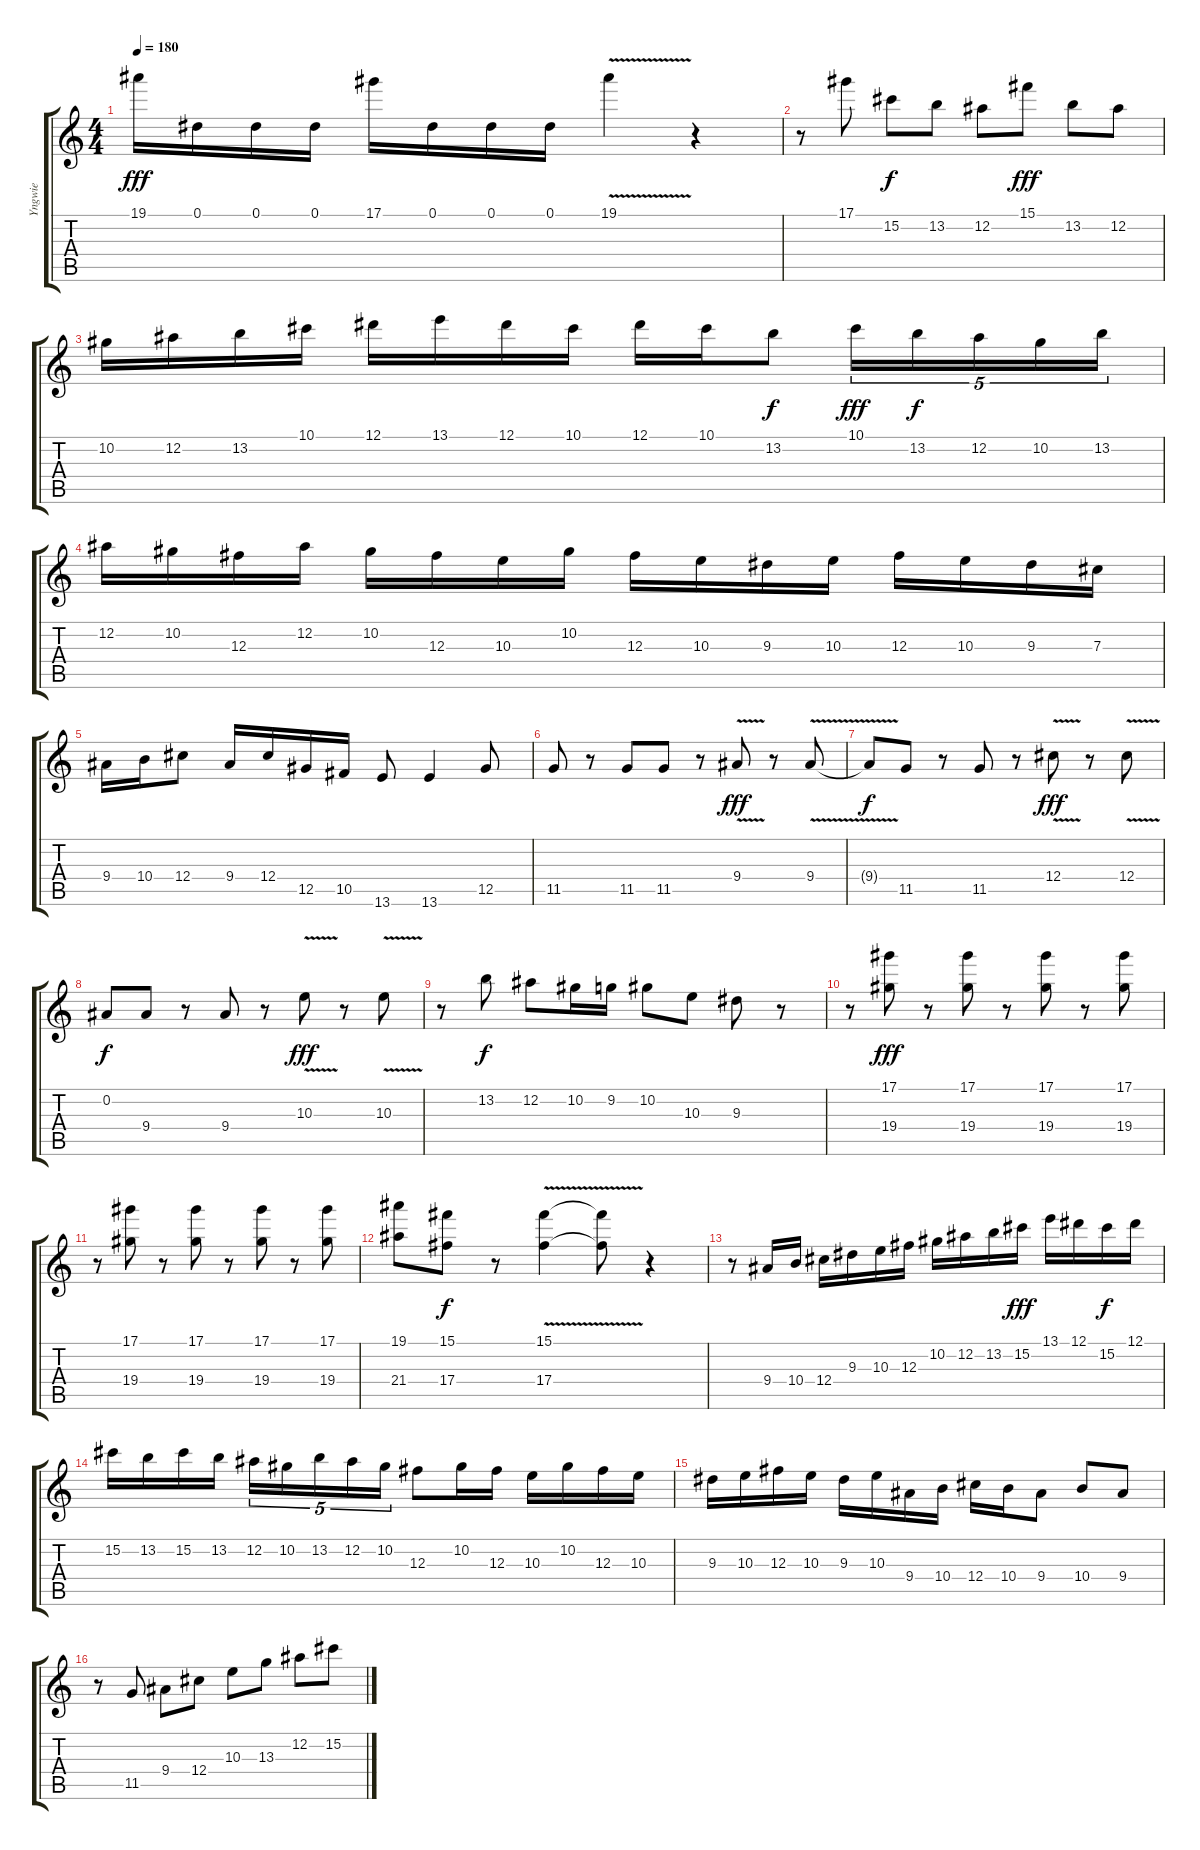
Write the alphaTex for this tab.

\track ("Yngwie" "Yngwie") {instrument acousticguitarnylon}
\staff {score tabs}
\tuning (Eb4 Bb3 Gb3 Db3 Ab2 Eb2) {hide}
\ts (4 4)
\tempo 180
\clef g2
\ks c
19.1.16{dy fff} 0.1.16 0.1.16 0.1.16 17.1.16 0.1.16 0.1.16 0.1.16 19.1{v}.4 r.4 |
r.8 17.1.8 15.2.8{dy f} 13.2.8 12.2.8 15.1.8{dy fff} 13.2.8 12.2.8 |
10.2.16 12.2.16 13.2.16 10.1.16 12.1.16 13.1.16 12.1.16 10.1.16 12.1.16 10.1.16 13.2.8{dy f} 10.1.16{tu (5 4) dy fff} 13.2.16{tu (5 4) dy f} 12.2.16{tu (5 4)} 10.2.16{tu (5 4)} 13.2.16{tu (5 4)} |
12.2.16 10.2.16 12.3.16 12.2.16 10.2.16 12.3.16 10.3.16 10.2.16 12.3.16 10.3.16 9.3.16 10.3.16 12.3.16 10.3.16 9.3.16 7.3.16 |
9.4.16 10.4.16 12.4.8 9.4.16 12.4.16 12.5.16 10.5.16 13.6.8 13.6.4 12.5.8 |
11.5.8 r.8 11.5.8 11.5.8 r.8 9.4{v}.8{dy fff} r.8 9.4{v}.8 |
9.4{t}.8{dy f} 11.5.8 r.8 11.5.8 r.8 12.4{v}.8{dy fff} r.8 12.4{v}.8 |
0.2.8{dy f} 9.4.8 r.8 9.4.8 r.8 10.3{v}.8{dy fff} r.8 10.3{v}.8 |
r.8 13.2.8{dy f} 12.2.8 10.2.16 9.2.16 10.2.8 10.3.8 9.3.8 r.8 |
r.8 (17.1 19.4).8{dy fff} r.8 (17.1 19.4).8 r.8 (17.1 19.4).8 r.8 (17.1 19.4).8 |
r.8 (17.1 19.4).8 r.8 (17.1 19.4).8 r.8 (17.1 19.4).8 r.8 (17.1 19.4).8 |
(19.1 21.4).8 (15.1 17.4).8{dy f} r.8 (15.1{v} 17.4{v}).4 (15.1{t} 17.4{t}).8 r.4 |
r.8 9.4.16 10.4.16 12.4.16 9.3.16 10.3.16 12.3.16 10.2.16 12.2.16 13.2.16 15.2.16{dy fff} 13.1.16 12.1.16 15.2.16{dy f} 12.1.16 |
15.2.16 13.2.16 15.2.16 13.2.16 12.2.16{tu (5 4)} 10.2.16{tu (5 4)} 13.2.16{tu (5 4)} 12.2.16{tu (5 4)} 10.2.16{tu (5 4)} 12.3.8 10.2.16 12.3.16 10.3.16 10.2.16 12.3.16 10.3.16 |
9.3.16 10.3.16 12.3.16 10.3.16 9.3.16 10.3.16 9.4.16 10.4.16 12.4.16 10.4.16 9.4.8 10.4.8 9.4.8 |
r.8 11.5.8 9.4.8 12.4.8 10.3.8 13.3.8 12.2.8 15.2.8
